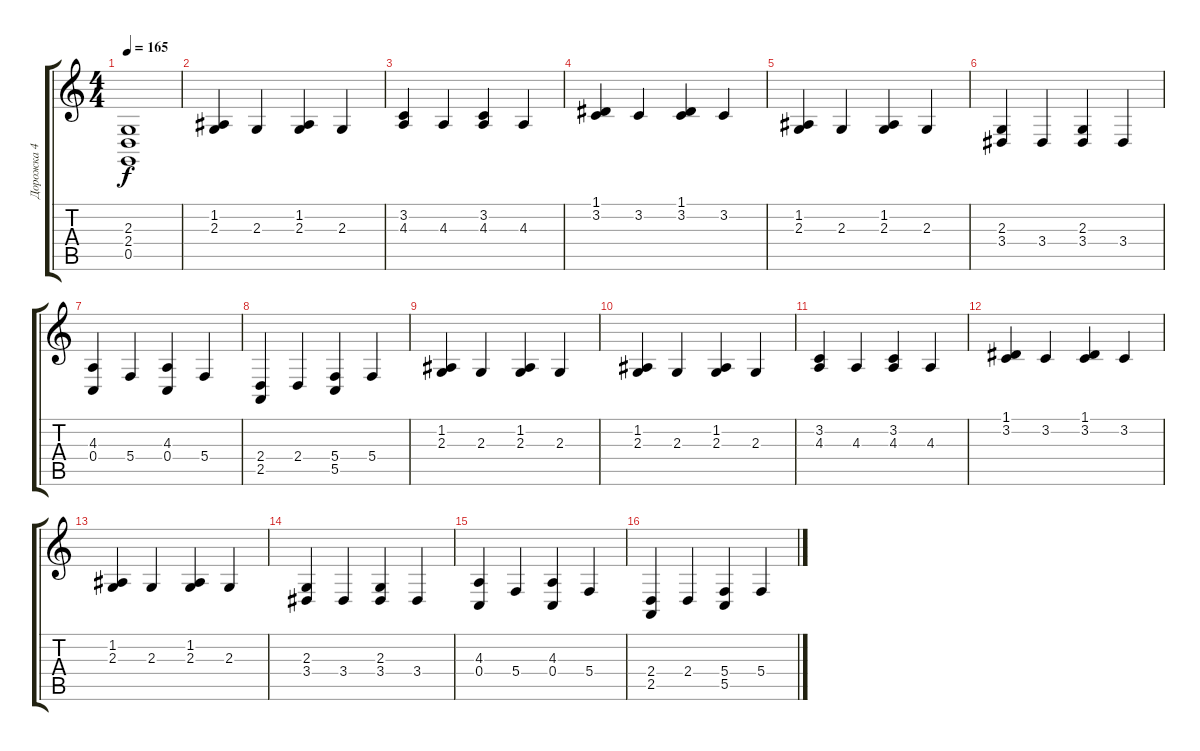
\track ("Дорожка 4" "Дорожка 4") {instrument acousticgrandpiano}
\staff {score tabs}
\tuning (D4 A3 F3 C3 G2 D2) {hide}
\ts (4 4)
\tempo 165
\clef g2
\ks c
(2.3 2.4 0.5).1{dy f} |
(1.2 2.3).4 2.3.4 (1.2 2.3).4 2.3.4 |
(3.2 4.3).4 4.3.4 (3.2 4.3).4 4.3.4 |
(1.1 3.2).4 3.2.4 (1.1 3.2).4 3.2.4 |
(1.2 2.3).4 2.3.4 (1.2 2.3).4 2.3.4 |
(2.3 3.4).4 3.4.4 (2.3 3.4).4 3.4.4 |
(4.3 0.4).4 5.4.4 (4.3 0.4).4 5.4.4 |
(2.4 2.5).4 2.4.4 (5.4 5.5).4 5.4.4 |
(1.2 2.3).4 2.3.4 (1.2 2.3).4 2.3.4 |
(1.2 2.3).4 2.3.4 (1.2 2.3).4 2.3.4 |
(3.2 4.3).4 4.3.4 (3.2 4.3).4 4.3.4 |
(1.1 3.2).4 3.2.4 (1.1 3.2).4 3.2.4 |
(1.2 2.3).4 2.3.4 (1.2 2.3).4 2.3.4 |
(2.3 3.4).4 3.4.4 (2.3 3.4).4 3.4.4 |
(4.3 0.4).4 5.4.4 (4.3 0.4).4 5.4.4 |
(2.4 2.5).4 2.4.4 (5.4 5.5).4 5.4.4
